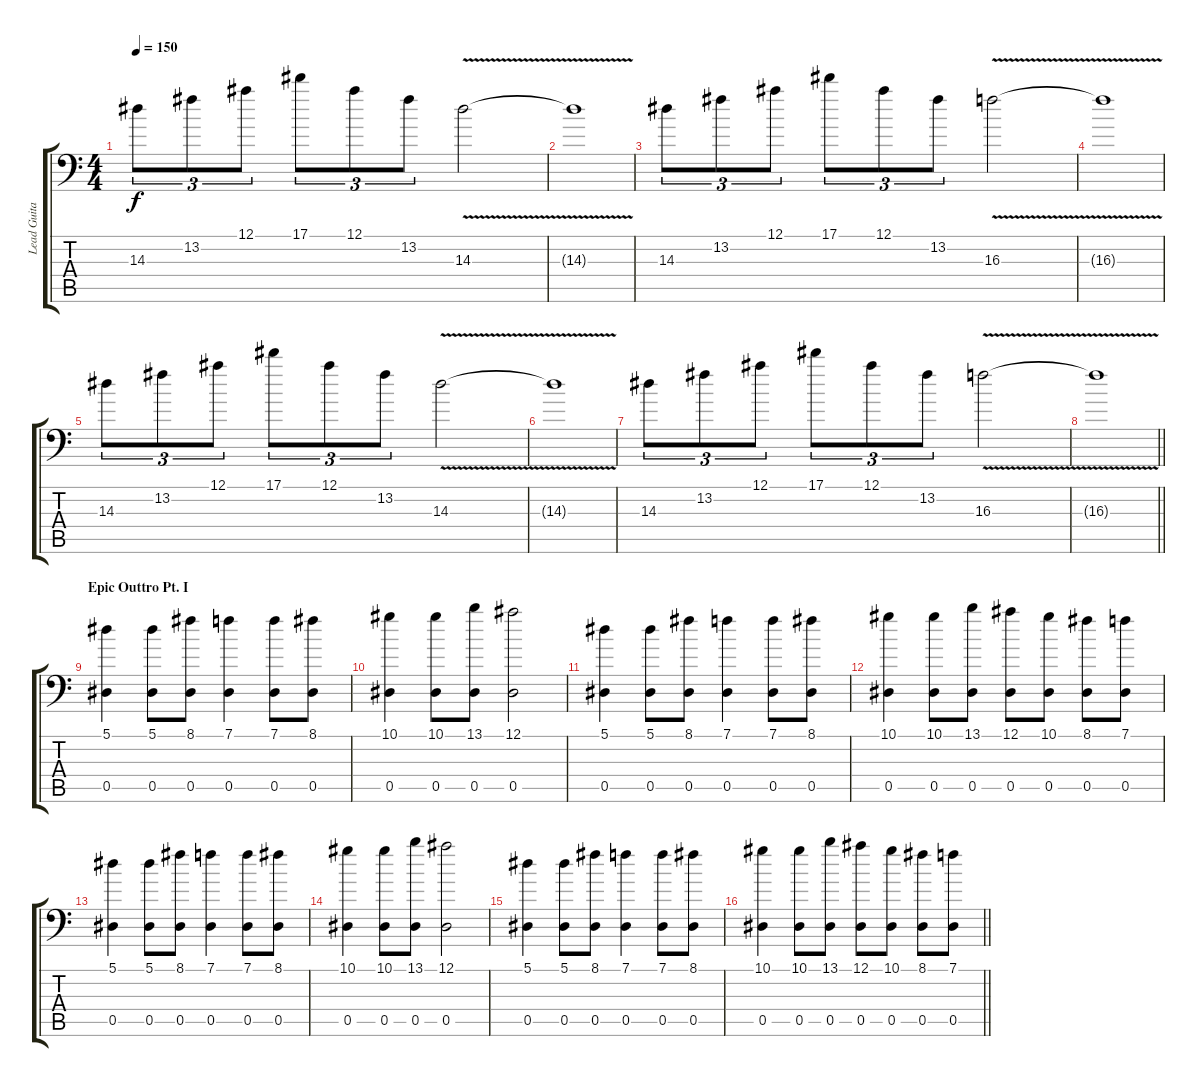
\track ("Lead Guitar I" "Lead Guita") {instrument distortionguitar}
\staff {score tabs}
\tuning (Bb3 F3 Db3 Ab2 Eb2 Bb1) {hide}
\ts (4 4)
\tempo 150
\clef f4
\ks c
14.3.8{tu (3 2) dy f} 13.2.8{tu (3 2)} 12.1.8{tu (3 2)} 17.1.8{tu (3 2)} 12.1.8{tu (3 2)} 13.2.8{tu (3 2)} 14.3{v}.2 |
14.3{t}.1 |
14.3.8{tu (3 2)} 13.2.8{tu (3 2)} 12.1.8{tu (3 2)} 17.1.8{tu (3 2)} 12.1.8{tu (3 2)} 13.2.8{tu (3 2)} 16.3{v}.2 |
16.3{t}.1 |
14.3.8{tu (3 2)} 13.2.8{tu (3 2)} 12.1.8{tu (3 2)} 17.1.8{tu (3 2)} 12.1.8{tu (3 2)} 13.2.8{tu (3 2)} 14.3{v}.2 |
14.3{t}.1 |
14.3.8{tu (3 2)} 13.2.8{tu (3 2)} 12.1.8{tu (3 2)} 17.1.8{tu (3 2)} 12.1.8{tu (3 2)} 13.2.8{tu (3 2)} 16.3{v}.2 |
\barLineRight lightlight
16.3{t}.1 |
\section ("" "Epic Outtro Pt. I")
(5.1 0.5).4{balance 0 instrument acousticguitarsteel} (5.1 0.5).8 (8.1 0.5).8 (7.1 0.5).4 (7.1 0.5).8 (8.1 0.5).8 |
(10.1 0.5).4 (10.1 0.5).8 (13.1 0.5).8 (12.1 0.5).2 |
(5.1 0.5).4{balance 0 instrument acousticguitarsteel} (5.1 0.5).8 (8.1 0.5).8 (7.1 0.5).4 (7.1 0.5).8 (8.1 0.5).8 |
(10.1 0.5).4 (10.1 0.5).8 (13.1 0.5).8 (12.1 0.5).8 (10.1 0.5).8 (8.1 0.5).8 (7.1 0.5).8 |
(5.1 0.5).4{balance 0 instrument acousticguitarsteel} (5.1 0.5).8 (8.1 0.5).8 (7.1 0.5).4 (7.1 0.5).8 (8.1 0.5).8 |
(10.1 0.5).4 (10.1 0.5).8 (13.1 0.5).8 (12.1 0.5).2 |
(5.1 0.5).4{balance 0 instrument acousticguitarsteel} (5.1 0.5).8 (8.1 0.5).8 (7.1 0.5).4 (7.1 0.5).8 (8.1 0.5).8 |
\barLineRight lightlight
(10.1 0.5).4 (10.1 0.5).8 (13.1 0.5).8 (12.1 0.5).8 (10.1 0.5).8 (8.1 0.5).8 (7.1 0.5).8
